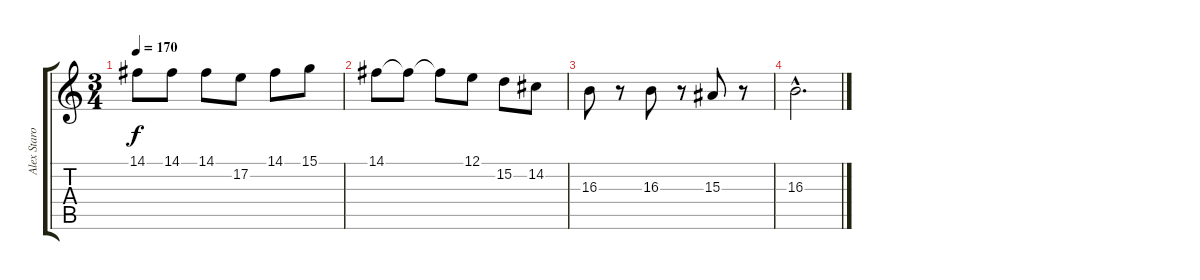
\track ("Alex Staropoli - Harpsichord" "Alex Staro") {instrument harpsichord}
\staff {score tabs}
\tuning (E4 B3 G3 D3 A2 E2) {hide}
\ts (3 4)
\tempo 170
\clef g2
\ks c
14.1.8{dy f} 14.1.8 14.1.8 17.2.8 14.1.8 15.1.8 |
14.1.8 14.1{t}.8 14.1{t}.8 12.1.8 15.2.8 14.2.8 |
16.3.8 r.8 16.3.8 r.8 15.3.8 r.8 |
16.3{hac}.2{d}
